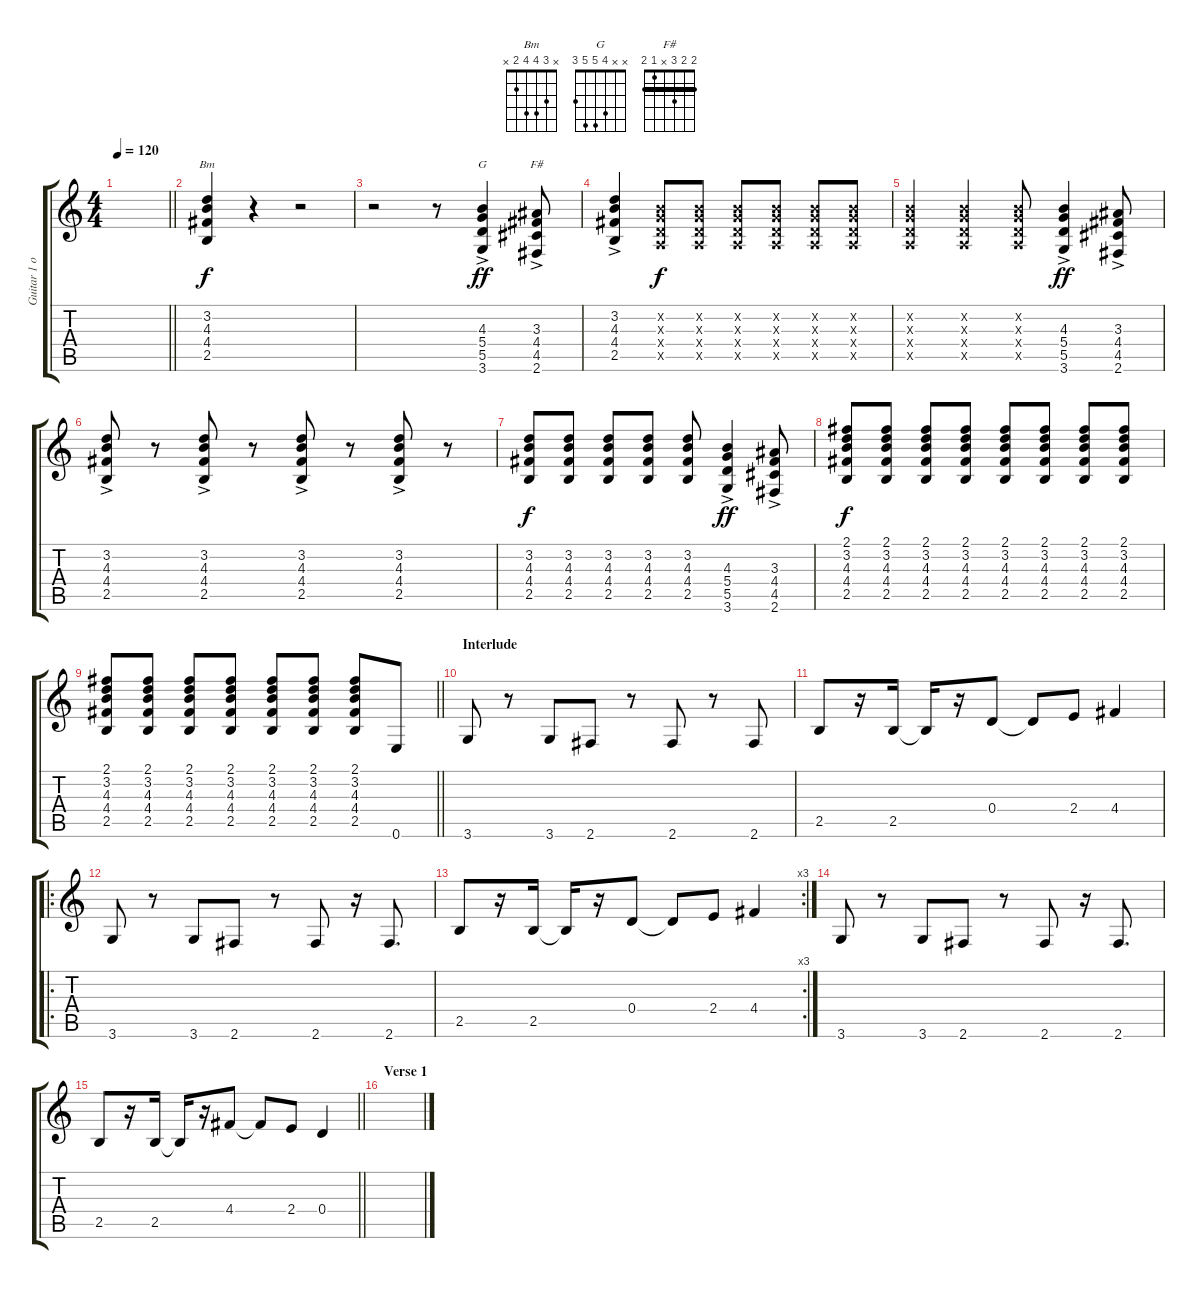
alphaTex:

\track ("Guitar 1 overdrive" "Guitar 1 o") {instrument overdrivenguitar}
\staff {score tabs}
\tuning (E4 B3 G3 D3 A2 E2) {hide}
\chord ("Bm" x 3 4 4 2 x)
\chord ("G" x x 4 5 5 3)
\chord ("F#" 2 2 3 x 1 2) {barre 2}
\ts (4 4)
\tempo 120
\clef g2
\barLineRight lightlight
\ks c
|
\section ("" "")
(3.2 4.3 4.4 2.5).4{ch "Bm"} r.4 r.2 |
r.2 r.8 (4.3{ac} 5.4{ac} 5.5{ac} 3.6{ac}).4{ch "G" dy ff} (3.3{ac} 4.4{ac} 4.5{ac} 2.6{ac}).8{ch "F#"} |
(3.2{ac} 4.3{ac} 4.4{ac} 2.5{ac}).4 (0.2{x} 0.3{x} 0.4{x} 0.5{x}).8{dy f} (0.2{x} 0.3{x} 0.4{x} 0.5{x}).8 (0.2{x} 0.3{x} 0.4{x} 0.5{x}).8 (0.2{x} 0.3{x} 0.4{x} 0.5{x}).8 (0.2{x} 0.3{x} 0.4{x} 0.5{x}).8 (0.2{x} 0.3{x} 0.4{x} 0.5{x}).8 |
(0.2{x} 0.3{x} 0.4{x} 0.5{x}).4 (0.2{x} 0.3{x} 0.4{x} 0.5{x}).4 (0.2{x} 0.3{x} 0.4{x} 0.5{x}).8 (4.3{ac} 5.4{ac} 5.5{ac} 3.6{ac}).4{dy ff} (3.3{ac} 4.4{ac} 4.5{ac} 2.6{ac}).8 |
(3.2{ac} 4.3{ac} 4.4{ac} 2.5{ac}).8 r.8 (3.2{ac} 4.3{ac} 4.4{ac} 2.5{ac}).8 r.8 (3.2{ac} 4.3{ac} 4.4{ac} 2.5{ac}).8 r.8 (3.2{ac} 4.3{ac} 4.4{ac} 2.5{ac}).8 r.8 |
(3.2 4.3 4.4 2.5).8{dy f} (3.2 4.3 4.4 2.5).8 (3.2 4.3 4.4 2.5).8 (3.2 4.3 4.4 2.5).8 (3.2 4.3 4.4 2.5).8 (4.3{ac} 5.4{ac} 5.5{ac} 3.6{ac}).4{dy ff} (3.3{ac} 4.4{ac} 4.5{ac} 2.6{ac}).8 |
(2.1 3.2 4.3 4.4 2.5).8{dy f} (2.1 3.2 4.3 4.4 2.5).8 (2.1 3.2 4.3 4.4 2.5).8 (2.1 3.2 4.3 4.4 2.5).8 (2.1 3.2 4.3 4.4 2.5).8 (2.1 3.2 4.3 4.4 2.5).8 (2.1 3.2 4.3 4.4 2.5).8 (2.1 3.2 4.3 4.4 2.5).8 |
\barLineRight lightlight
(2.1 3.2 4.3 4.4 2.5).8 (2.1 3.2 4.3 4.4 2.5).8 (2.1 3.2 4.3 4.4 2.5).8 (2.1 3.2 4.3 4.4 2.5).8 (2.1 3.2 4.3 4.4 2.5).8 (2.1 3.2 4.3 4.4 2.5).8 (2.1 3.2 4.3 4.4 2.5).8 0.6.8 |
\section ("" "Interlude")
3.6.8 r.8 3.6.8 2.6.8 r.8 2.6.8 r.8 2.6.8 |
2.5.8 r.16 2.5.16 2.5{t}.16 r.16 0.4.8 0.4{t}.8 2.4.8 4.4.4 |
\ro
3.6.8 r.8 3.6.8 2.6.8 r.8 2.6.8 r.16 2.6.8{d} |
\rc 3
2.5.8 r.16 2.5.16 2.5{t}.16 r.16 0.4.8 0.4{t}.8 2.4.8 4.4.4 |
3.6.8 r.8 3.6.8 2.6.8 r.8 2.6.8 r.16 2.6.8{d} |
\barLineRight lightlight
2.5.8 r.16 2.5.16 2.5{t}.16 r.16 4.4.8 4.4{t}.8 2.4.8 0.4.4 |
\section ("" "Verse 1")
